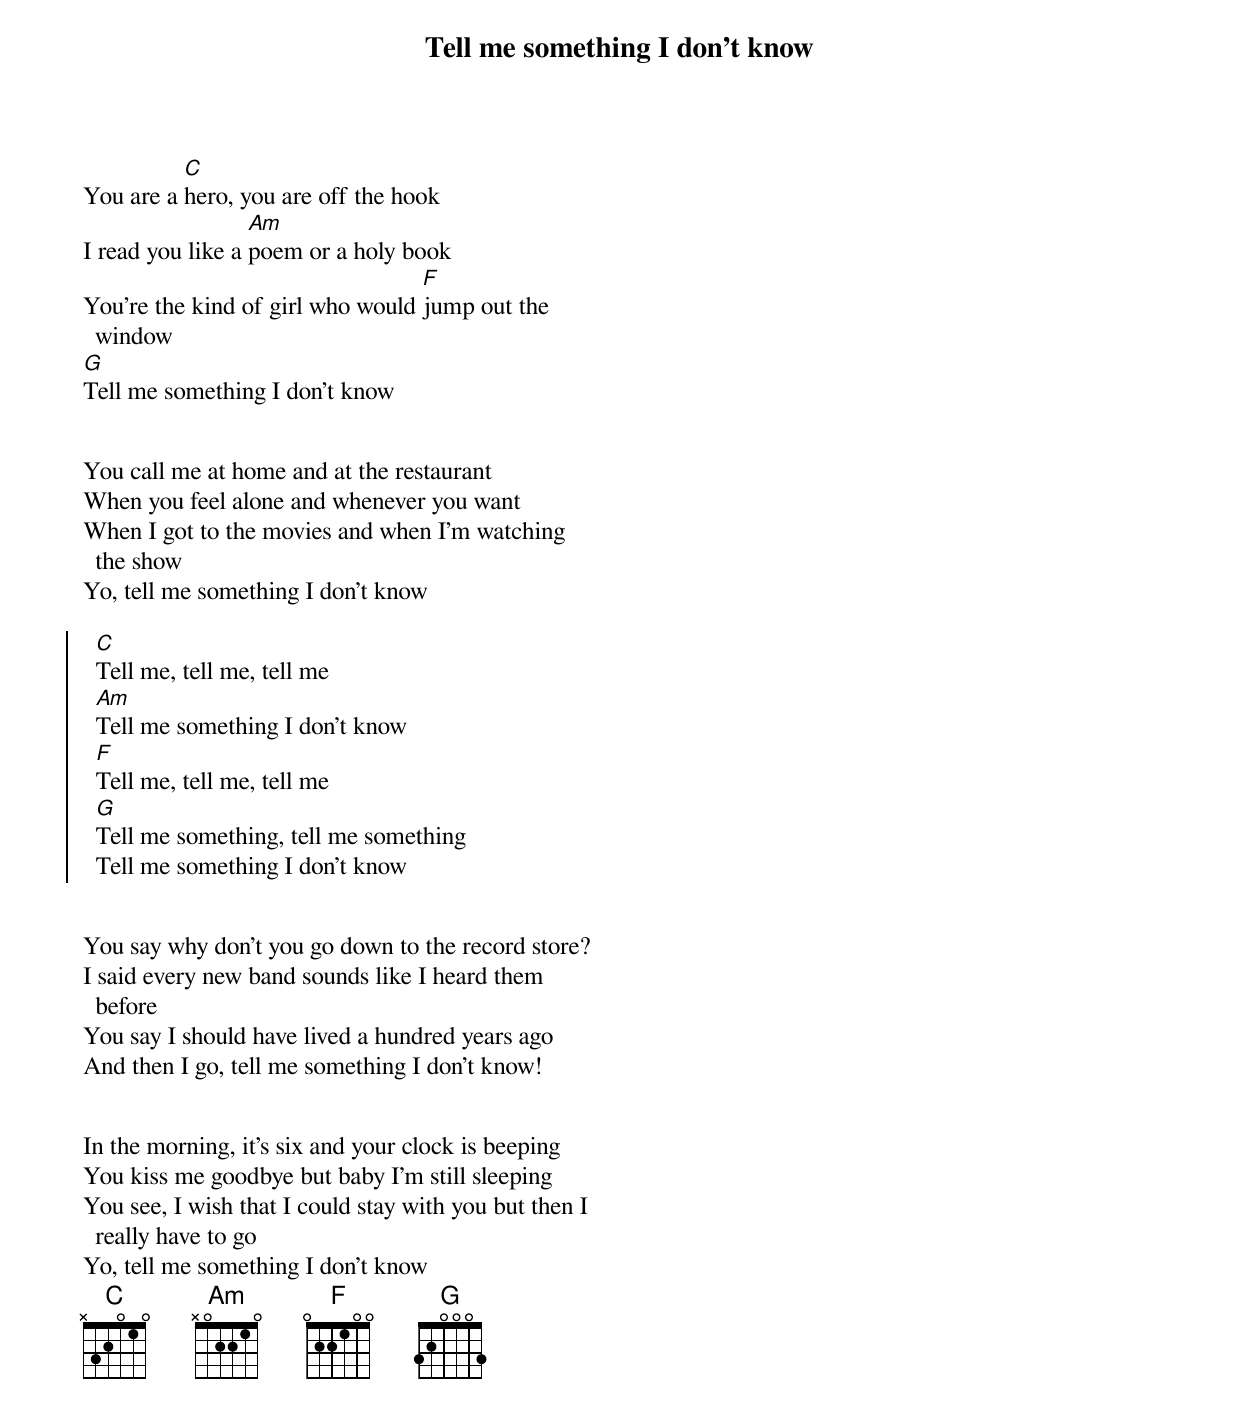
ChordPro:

{title: Tell me something I don't know}
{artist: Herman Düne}
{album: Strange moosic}
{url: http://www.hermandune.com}
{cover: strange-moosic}
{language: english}
{columns: 2}
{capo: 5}
{define: C frets X 3 2 0 1 0}
{define: Am frets X 0 2 2 1 0}
{define: F base-fret 1 frets 0 2 2 1 0 0}
{define: G frets 3 2 0 0 0 3}


You are a [C]hero, you are off the hook
I read you like a [Am]poem or a holy book
You're the kind of girl who would [F]jump out the window
[G]Tell me something I don't know


You call me at home and at the restaurant
When you feel alone and whenever you want
When I got to the movies and when I'm watching the show
Yo, tell me something I don't know

{start_of_chorus}
  [C]Tell me, tell me, tell me
  [Am]Tell me something I don't know
  [F]Tell me, tell me, tell me
  [G]Tell me something, tell me something
  Tell me something I don't know
{end_of_chorus}


You say why don't you go down to the record store?
I said every new band sounds like I heard them before
You say I should have lived a hundred years ago
And then I go, tell me something I don't know!


In the morning, it's six and your clock is beeping
You kiss me goodbye but baby I'm still sleeping
You see, I wish that I could stay with you but then I really have to go
Yo, tell me something I don't know
